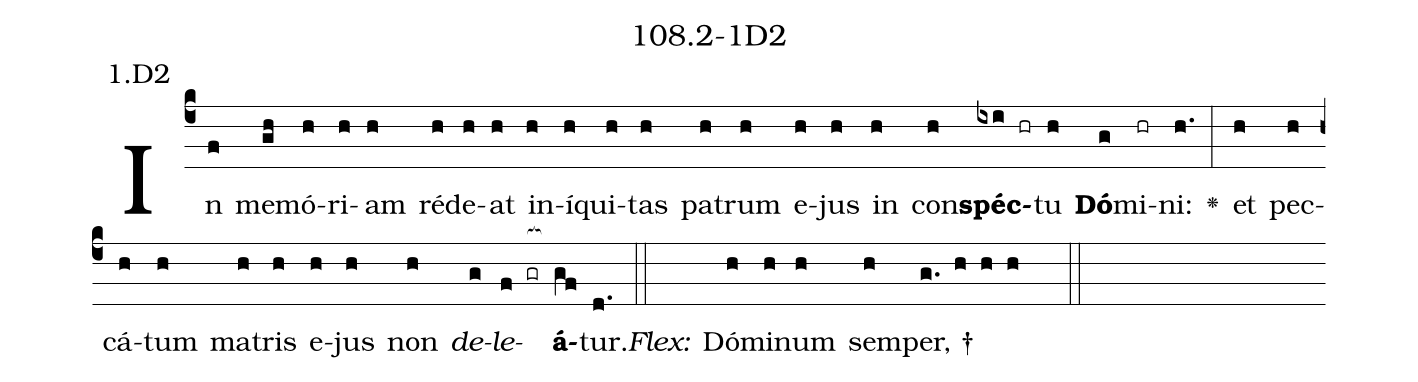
name: 108.2-1D2;
annotation: 1.D2;
%%
(c4)In(f) me(gh)mó(h)ri(h)am(h) réd(h)e(h)at(h) in(h)í(h)qui(h)tas(h) pa(h)trum(h) e(h)jus(h) in(h) con(h)<b>spéc</b>(ixi hr)tu(h) <b>Dó</b>(g)mi(hr)ni:(h.) <v>\greheightstar</v>(:) et(h) pec(h)cá(h)tum(h) ma(h)tris(h) e(h)jus(h) non(h) <i>de</i>(g)<i>le</i>(f gr[ocb:1{])<b>á</b>(gf[ocb:0}])tur.(d.) (::)
<i>Flex:</i>()  Dó(h)mi(h)num(h) sem(h)per, †(g. h h h  ::)

%E(h) u(h) o(g) u(f) a(gf) e.(d.) (::)
